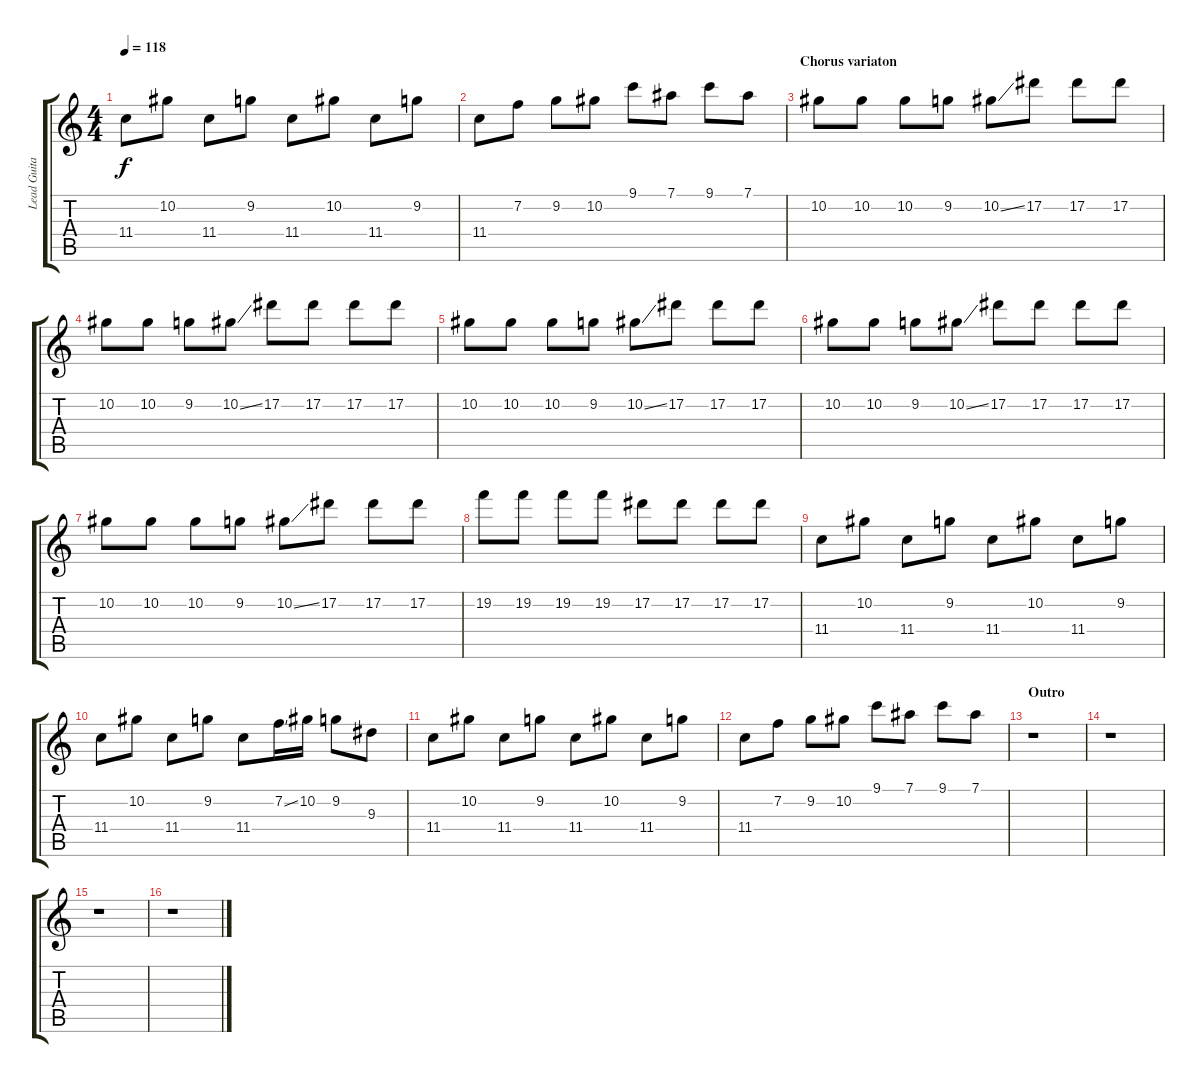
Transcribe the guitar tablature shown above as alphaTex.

\track ("Lead Guitar" "Lead Guita") {instrument distortionguitar}
\staff {score tabs}
\tuning (Eb4 Bb3 Gb3 Db3 Ab2 Eb2) {hide}
\ts (4 4)
\tempo 118
\clef g2
\ks c
11.4.8{dy f} 10.2.8 11.4.8 9.2.8 11.4.8 10.2.8 11.4.8 9.2.8 |
11.4.8 7.2.8 9.2.8 10.2.8 9.1.8 7.1.8 9.1.8 7.1.8 |
\section ("" "Chorus variaton")
10.2.8 10.2.8 10.2.8 9.2.8 10.2{ss}.8 17.2.8 17.2.8 17.2.8 |
10.2.8 10.2.8 9.2.8 10.2{ss}.8 17.2.8 17.2.8 17.2.8 17.2.8 |
10.2.8 10.2.8 10.2.8 9.2.8 10.2{ss}.8 17.2.8 17.2.8 17.2.8 |
10.2.8 10.2.8 9.2.8 10.2{ss}.8 17.2.8 17.2.8 17.2.8 17.2.8 |
10.2.8 10.2.8 10.2.8 9.2.8 10.2{ss}.8 17.2.8 17.2.8 17.2.8 |
19.2.8 19.2.8 19.2.8 19.2.8 17.2.8 17.2.8 17.2.8 17.2.8 |
11.4.8 10.2.8 11.4.8 9.2.8 11.4.8 10.2.8 11.4.8 9.2.8 |
11.4.8 10.2.8 11.4.8 9.2.8 11.4.8 7.2{ss}.16 10.2.16 9.2.8 9.3.8 |
11.4.8 10.2.8 11.4.8 9.2.8 11.4.8 10.2.8 11.4.8 9.2.8 |
11.4.8 7.2.8 9.2.8 10.2.8 9.1.8 7.1.8 9.1.8 7.1.8 |
\section ("" "Outro")
r.1 |
r.1 |
r.1 |
r.1
